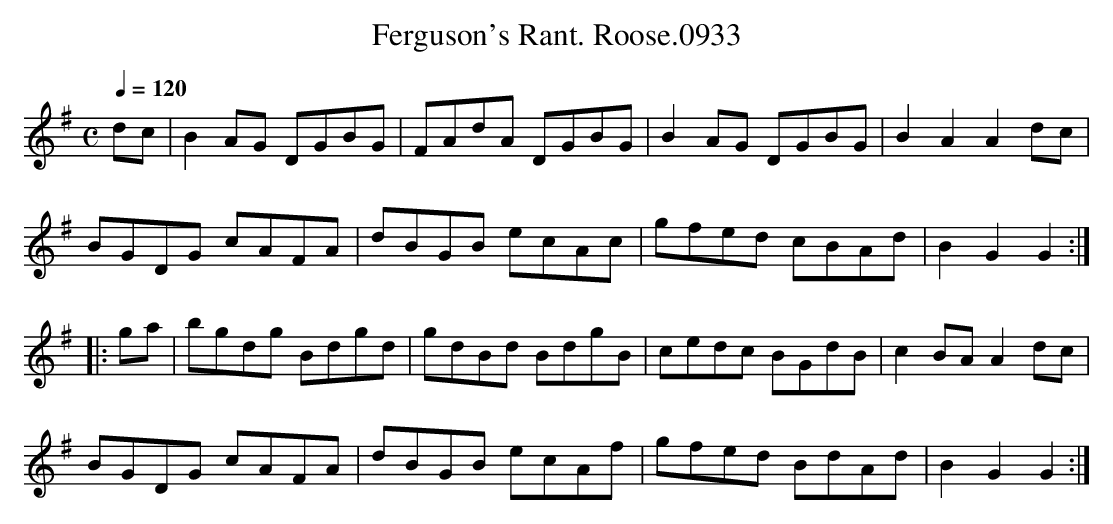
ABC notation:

X:1
T:Ferguson's Rant. Roose.0933
M:C
L:1/8
Q:1/4=120
K:G
dc | B2AG DGBG | FAdA DGBG | B2AG DGBG | B2A2 A2dc |
BGDG cAFA | dBGB ecAc | gfed cBAd | B2G2 G2 :|
|: ga | bgdg Bdgd | gdBd BdgB | cedc BGdB | c2BA A2 dc |
BGDG cAFA | dBGB ecAf | gfed BdAd | B2G2 G2 :|
